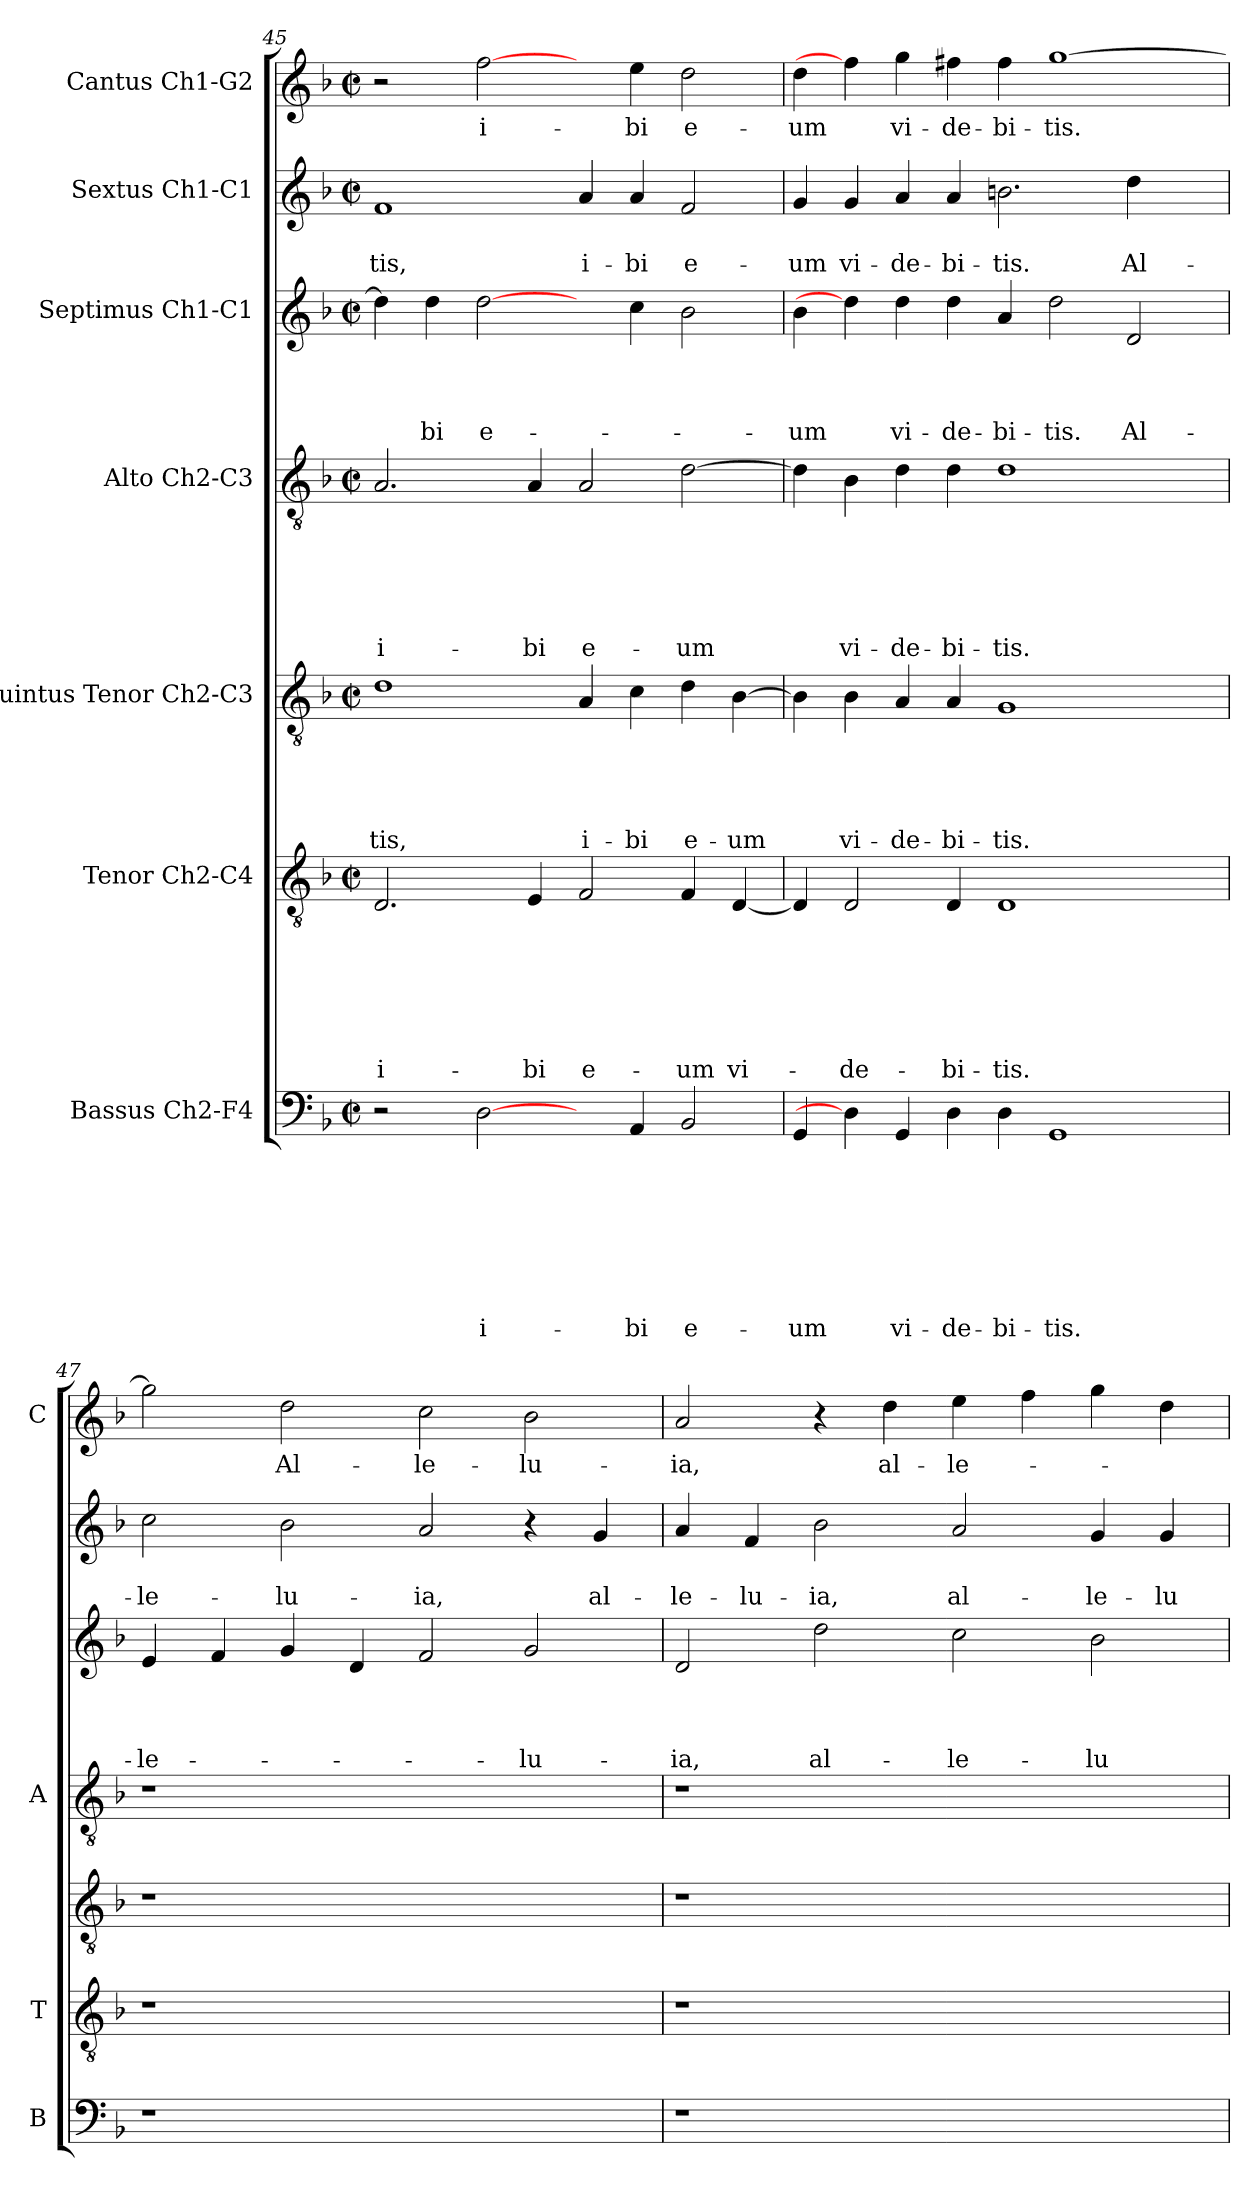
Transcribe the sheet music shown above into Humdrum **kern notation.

**kern	**text	**text	**text	**text	**text	**text	**text	**text	**kern	**text	**text	**text	**text	**text	**text	**text	**kern	**text	**text	**text	**text	**text	**kern	**text	**text	**text	**text	**text	**text	**kern	**text	**text	**text	**text	**kern	**text	**text	**kern	**text
*part7	*part7	*part7	*part7	*part7	*part7	*part7	*part7	*part7	*part6	*part6	*part6	*part6	*part6	*part6	*part6	*part6	*part5	*part5	*part5	*part5	*part5	*part5	*part4	*part4	*part4	*part4	*part4	*part4	*part4	*part3	*part3	*part3	*part3	*part3	*part2	*part2	*part2	*part1	*part1
*staff7	*staff7	*staff7	*staff7	*staff7	*staff7	*staff7	*staff7	*staff7	*staff6	*staff6	*staff6	*staff6	*staff6	*staff6	*staff6	*staff6	*staff5	*staff5	*staff5	*staff5	*staff5	*staff5	*staff4	*staff4	*staff4	*staff4	*staff4	*staff4	*staff4	*staff3	*staff3	*staff3	*staff3	*staff3	*staff2	*staff2	*staff2	*staff1	*staff1
*I"Bassus Ch2-F4	*	*	*	*	*	*	*	*	*I"Tenor Ch2-C4	*	*	*	*	*	*	*	*I"Quintus Tenor Ch2-C3	*	*	*	*	*	*I"Alto Ch2-C3	*	*	*	*	*	*	*I"Septimus Ch1-C1	*	*	*	*	*I"Sextus Ch1-C1	*	*	*I"Cantus Ch1-G2	*
*I'B	*	*	*	*	*	*	*	*	*I'T	*	*	*	*	*	*	*	*	*	*	*	*	*	*I'A	*	*	*	*	*	*	*	*	*	*	*	*	*	*	*I'C	*
!!LO:LB:g=z
*clefF4	*	*	*	*	*	*	*	*	*clefGv2	*	*	*	*	*	*	*	*clefGv2	*	*	*	*	*	*clefGv2	*	*	*	*	*	*	*clefG2	*	*	*	*	*clefG2	*	*	*clefG2	*
*k[b-]	*	*	*	*	*	*	*	*	*k[b-]	*	*	*	*	*	*	*	*k[b-]	*	*	*	*	*	*k[b-]	*	*	*	*	*	*	*k[b-]	*	*	*	*	*k[b-]	*	*	*k[b-]	*
*F:	*	*	*	*	*	*	*	*	*F:	*	*	*	*	*	*	*	*F:	*	*	*	*	*	*F:	*	*	*	*	*	*	*F:	*	*	*	*	*F:	*	*	*F:	*
*M2/2	*	*	*	*	*	*	*	*	*M2/2	*	*	*	*	*	*	*	*M2/2	*	*	*	*	*	*M2/2	*	*	*	*	*	*	*M2/2	*	*	*	*	*M2/2	*	*	*M2/2	*
*met(c|)	*	*	*	*	*	*	*	*	*met(c|)	*	*	*	*	*	*	*	*met(c|)	*	*	*	*	*	*met(c|)	*	*	*	*	*	*	*met(c|)	*	*	*	*	*met(c|)	*	*	*met(c|)	*
=45	=45	=45	=45	=45	=45	=45	=45	=45	=45	=45	=45	=45	=45	=45	=45	=45	=45	=45	=45	=45	=45	=45	=45	=45	=45	=45	=45	=45	=45	=45	=45	=45	=45	=45	=45	=45	=45	=45	=45
!	!	!	!	!	!	!	!	!	!	!	!	!	!	!	!	!LO:LY:b	!	!	!	!	!	!LO:LY:b	!	!	!	!	!	!	!LO:LY:b	!	!	!	!	!	!	!	!LO:LY:b	!	!
2r	.	.	.	.	.	.	.	.	2.D/	.	.	.	.	.	.	i-	1d	.	.	.	.	-tis,	2.A/	.	.	.	.	.	i-	4dd\]	.	.	.	.	1f	.	-tis,	2r	.
!	!	!	!	!	!	!	!	!	!	!	!	!	!	!	!	!	!	!	!	!	!	!	!	!	!	!	!	!	!	!	!	!	!	!LO:LY:b	!	!	!	!	!
.	.	.	.	.	.	.	.	.	.	.	.	.	.	.	.	.	.	.	.	.	.	.	.	.	.	.	.	.	.	4dd\	.	.	.	-bi	.	.	.	.	.
!	!	!	!	!	!	!	!	!LO:LY:b	!	!	!	!	!	!	!	!	!	!	!	!	!	!	!	!	!	!	!	!	!	!	!	!	!	!LO:LY:b	!	!	!	!	!LO:LY:b
[2D\	.	.	.	.	.	.	.	i-	.	.	.	.	.	.	.	.	.	.	.	.	.	.	.	.	.	.	.	.	.	[2dd\	.	.	.	e-	.	.	.	[2ff\	i-
!	!	!	!	!	!	!	!	!	!	!	!	!	!	!	!	!LO:LY:b	!	!	!	!	!	!	!	!	!	!	!	!	!LO:LY:b	!	!	!	!	!	!	!	!	!	!
.	.	.	.	.	.	.	.	.	4E/	.	.	.	.	.	.	-bi	.	.	.	.	.	.	4A/	.	.	.	.	.	-bi	.	.	.	.	.	.	.	.	.	.
!	!	!	!	!	!	!	!	!	!	!	!	!	!	!	!	!LO:LY:b	!	!	!	!	!	!LO:LY:b	!	!	!	!	!	!	!LO:LY:b	!	!	!	!	!	!	!	!LO:LY:b	!	!
4ryy	.	.	.	.	.	.	.	.	2F/	.	.	.	.	.	.	e-	4A/	.	.	.	.	i-	2A/	.	.	.	.	.	e-	4ryy	.	.	.	.	4a/	.	i-	4ryy	.
!	!	!	!	!	!	!	!	!LO:LY:b	!	!	!	!	!	!	!	!	!	!	!	!	!	!LO:LY:b	!	!	!	!	!	!	!	!	!	!	!	!	!	!	!LO:LY:b	!	!LO:LY:b
4AA/	.	.	.	.	.	.	.	-bi	.	.	.	.	.	.	.	.	4c\	.	.	.	.	-bi	.	.	.	.	.	.	.	4cc\	.	.	.	.	4a/	.	-bi	4ee\	-bi
!	!	!	!	!	!	!	!	!LO:LY:b	!	!	!	!	!	!	!	!LO:LY:b	!	!	!	!	!	!LO:LY:b	!	!	!	!	!	!	!LO:LY:b	!	!	!	!	!	!	!	!LO:LY:b	!	!LO:LY:b
2BB-/	.	.	.	.	.	.	.	e-	4F/	.	.	.	.	.	.	-um	4d\	.	.	.	.	e-	[2d\	.	.	.	.	.	-um	2b-\	.	.	.	.	2f/	.	e-	2dd\	e-
!	!	!	!	!	!	!	!	!	!	!	!	!	!	!	!	!LO:LY:b	!	!	!	!	!	!LO:LY:b	!	!	!	!	!	!	!	!	!	!	!	!	!	!	!	!	!
.	.	.	.	.	.	.	.	.	[4D/	.	.	.	.	.	.	vi-	[4B-\	.	.	.	.	-um	.	.	.	.	.	.	.	.	.	.	.	.	.	.	.	.	.
=46	=46	=46	=46	=46	=46	=46	=46	=46	=46	=46	=46	=46	=46	=46	=46	=46	=46	=46	=46	=46	=46	=46	=46	=46	=46	=46	=46	=46	=46	=46	=46	=46	=46	=46	=46	=46	=46	=46	=46
!	!	!	!	!	!	!	!	!LO:LY:b	!	!	!	!	!	!	!	!	!	!	!	!	!	!	!	!	!	!	!	!	!	!	!	!	!	!LO:LY:b	!	!	!LO:LY:b	!	!LO:LY:b
4GG/	.	.	.	.	.	.	.	-um	4D/]	.	.	.	.	.	.	.	4B-\]	.	.	.	.	.	4d\]	.	.	.	.	.	.	4b-\	.	.	.	-um	4g/	.	-um	4dd\	-um
!	!	!	!	!	!	!	!	!	!	!	!	!	!	!	!	!LO:LY:b	!	!	!	!	!	!LO:LY:b	!	!	!	!	!	!	!LO:LY:b	!	!	!	!	!	!	!	!LO:LY:b	!	!
4D\]	.	.	.	.	.	.	.	.	2D/	.	.	.	.	.	.	-de-	4B-\	.	.	.	.	vi-	4B-\	.	.	.	.	.	vi-	4dd\]	.	.	.	.	4g/	.	vi-	4ff\]	.
!	!	!	!	!	!	!	!	!LO:LY:b	!	!	!	!	!	!	!	!	!	!	!	!	!	!LO:LY:b	!	!	!	!	!	!	!LO:LY:b	!	!	!	!	!LO:LY:b	!	!	!LO:LY:b	!	!LO:LY:b
4GG/	.	.	.	.	.	.	.	vi-	.	.	.	.	.	.	.	.	4A/	.	.	.	.	-de-	4d\	.	.	.	.	.	-de-	4dd\	.	.	.	vi-	4a/	.	-de-	4gg\	vi-
!	!	!	!	!	!	!	!	!LO:LY:b	!	!	!	!	!	!	!	!LO:LY:b	!	!	!	!	!	!LO:LY:b	!	!	!	!	!	!	!LO:LY:b	!	!	!	!	!LO:LY:b	!	!	!LO:LY:b	!	!LO:LY:b
4D\	.	.	.	.	.	.	.	-de-	4D/	.	.	.	.	.	.	-bi-	4A/	.	.	.	.	-bi-	4d\	.	.	.	.	.	-bi-	4dd\	.	.	.	-de-	4a/	.	-bi-	4ff#X\	-de-
!	!	!	!	!	!	!	!	!LO:LY:b	!	!	!	!	!	!	!	!LO:LY:b	!	!	!	!	!	!LO:LY:b	!	!	!	!	!	!	!LO:LY:b	!	!	!	!	!LO:LY:b	!	!	!LO:LY:b	!	!LO:LY:b
4D\	.	.	.	.	.	.	.	-bi-	1D	.	.	.	.	.	.	-tis.	1G	.	.	.	.	-tis.	1d	.	.	.	.	.	-tis.	4a/	.	.	.	-bi-	2.bn\	.	-tis.	4ff#\	-bi-
!	!	!	!	!	!	!	!	!LO:LY:b	!	!	!	!	!	!	!	!	!	!	!	!	!	!	!	!	!	!	!	!	!	!	!	!	!	!LO:LY:b	!	!	!	!	!LO:LY:b
1GG	.	.	.	.	.	.	.	-tis.	.	.	.	.	.	.	.	.	.	.	.	.	.	.	.	.	.	.	.	.	.	2dd\	.	.	.	-tis.	.	.	.	[1gg	-tis.
!	!	!	!	!	!	!	!	!	!	!	!	!	!	!	!	!	!	!	!	!	!	!	!	!	!	!	!	!	!	!	!	!	!	!LO:LY:b	!	!	!LO:LY:b	!	!
.	.	.	.	.	.	.	.	.	.	.	.	.	.	.	.	.	.	.	.	.	.	.	.	.	.	.	.	.	.	2d/	.	.	.	Al-	4dd\	.	Al-	.	.
.	.	.	.	.	.	.	.	.	4ryy	.	.	.	.	.	.	.	4ryy	.	.	.	.	.	4ryy	.	.	.	.	.	.	.	.	.	.	.	4ryy	.	.	.	.
=47	=47	=47	=47	=47	=47	=47	=47	=47	=47	=47	=47	=47	=47	=47	=47	=47	=47	=47	=47	=47	=47	=47	=47	=47	=47	=47	=47	=47	=47	=47	=47	=47	=47	=47	=47	=47	=47	=47	=47
!	!	!	!	!	!	!	!	!	!	!	!	!	!	!	!	!	!	!	!	!	!	!	!	!	!	!	!	!	!	!	!	!	!	!LO:LY:b	!	!	!LO:LY:b	!	!
1r	.	.	.	.	.	.	.	.	1r	.	.	.	.	.	.	.	1r	.	.	.	.	.	1r	.	.	.	.	.	.	4e/	.	.	.	-le-	2cc\	.	-le-	2gg\]	.
.	.	.	.	.	.	.	.	.	.	.	.	.	.	.	.	.	.	.	.	.	.	.	.	.	.	.	.	.	.	4f/	.	.	.	.	.	.	.	.	.
!	!	!	!	!	!	!	!	!	!	!	!	!	!	!	!	!	!	!	!	!	!	!	!	!	!	!	!	!	!	!	!	!	!	!	!	!	!LO:LY:b	!	!LO:LY:b
.	.	.	.	.	.	.	.	.	.	.	.	.	.	.	.	.	.	.	.	.	.	.	.	.	.	.	.	.	.	4g/	.	.	.	.	2b-\	.	-lu-	2dd\	Al-
.	.	.	.	.	.	.	.	.	.	.	.	.	.	.	.	.	.	.	.	.	.	.	.	.	.	.	.	.	.	4d/	.	.	.	.	.	.	.	.	.
!	!	!	!	!	!	!	!	!	!	!	!	!	!	!	!	!	!	!	!	!	!	!	!	!	!	!	!	!	!	!	!	!	!	!	!	!	!LO:LY:b	!	!LO:LY:b
1ryy	.	.	.	.	.	.	.	.	1ryy	.	.	.	.	.	.	.	1ryy	.	.	.	.	.	1ryy	.	.	.	.	.	.	2f/	.	.	.	.	2a/	.	-ia,	2cc\	-le-
!	!	!	!	!	!	!	!	!	!	!	!	!	!	!	!	!	!	!	!	!	!	!	!	!	!	!	!	!	!	!	!	!	!	!LO:LY:b	!	!	!	!	!LO:LY:b
.	.	.	.	.	.	.	.	.	.	.	.	.	.	.	.	.	.	.	.	.	.	.	.	.	.	.	.	.	.	2g/	.	.	.	-lu-	4r	.	.	2b-\	-lu-
!	!	!	!	!	!	!	!	!	!	!	!	!	!	!	!	!	!	!	!	!	!	!	!	!	!	!	!	!	!	!	!	!	!	!	!	!	!LO:LY:b	!	!
.	.	.	.	.	.	.	.	.	.	.	.	.	.	.	.	.	.	.	.	.	.	.	.	.	.	.	.	.	.	.	.	.	.	.	4g/	.	al-	.	.
=48	=48	=48	=48	=48	=48	=48	=48	=48	=48	=48	=48	=48	=48	=48	=48	=48	=48	=48	=48	=48	=48	=48	=48	=48	=48	=48	=48	=48	=48	=48	=48	=48	=48	=48	=48	=48	=48	=48	=48
!	!	!	!	!	!	!	!	!	!	!	!	!	!	!	!	!	!	!	!	!	!	!	!	!	!	!	!	!	!	!	!	!	!	!LO:LY:b	!	!	!LO:LY:b	!	!LO:LY:b
1r	.	.	.	.	.	.	.	.	1r	.	.	.	.	.	.	.	1r	.	.	.	.	.	1r	.	.	.	.	.	.	2d/	.	.	.	-ia,	4a/	.	-le-	2a/	-ia,
!	!	!	!	!	!	!	!	!	!	!	!	!	!	!	!	!	!	!	!	!	!	!	!	!	!	!	!	!	!	!	!	!	!	!	!	!	!LO:LY:b	!	!
.	.	.	.	.	.	.	.	.	.	.	.	.	.	.	.	.	.	.	.	.	.	.	.	.	.	.	.	.	.	.	.	.	.	.	4f/	.	-lu-	.	.
!	!	!	!	!	!	!	!	!	!	!	!	!	!	!	!	!	!	!	!	!	!	!	!	!	!	!	!	!	!	!	!	!	!	!LO:LY:b	!	!	!LO:LY:b	!	!
.	.	.	.	.	.	.	.	.	.	.	.	.	.	.	.	.	.	.	.	.	.	.	.	.	.	.	.	.	.	2dd\	.	.	.	al-	2b-\	.	-ia,	4r	.
!	!	!	!	!	!	!	!	!	!	!	!	!	!	!	!	!	!	!	!	!	!	!	!	!	!	!	!	!	!	!	!	!	!	!	!	!	!	!	!LO:LY:b
.	.	.	.	.	.	.	.	.	.	.	.	.	.	.	.	.	.	.	.	.	.	.	.	.	.	.	.	.	.	.	.	.	.	.	.	.	.	4dd\	al-
!	!	!	!	!	!	!	!	!	!	!	!	!	!	!	!	!	!	!	!	!	!	!	!	!	!	!	!	!	!	!	!	!	!	!LO:LY:b	!	!	!LO:LY:b	!	!LO:LY:b
1ryy	.	.	.	.	.	.	.	.	1ryy	.	.	.	.	.	.	.	1ryy	.	.	.	.	.	1ryy	.	.	.	.	.	.	2cc\	.	.	.	-le-	2a/	.	al-	4ee\	-le-
.	.	.	.	.	.	.	.	.	.	.	.	.	.	.	.	.	.	.	.	.	.	.	.	.	.	.	.	.	.	.	.	.	.	.	.	.	.	4ff\	.
!	!	!	!	!	!	!	!	!	!	!	!	!	!	!	!	!	!	!	!	!	!	!	!	!	!	!	!	!	!	!	!	!	!	!LO:LY:b	!	!	!LO:LY:b	!	!
.	.	.	.	.	.	.	.	.	.	.	.	.	.	.	.	.	.	.	.	.	.	.	.	.	.	.	.	.	.	2b-\	.	.	.	-lu-	4g/	.	-le-	4gg\	.
!	!	!	!	!	!	!	!	!	!	!	!	!	!	!	!	!	!	!	!	!	!	!	!	!	!	!	!	!	!	!	!	!	!	!	!	!	!LO:LY:b	!	!
.	.	.	.	.	.	.	.	.	.	.	.	.	.	.	.	.	.	.	.	.	.	.	.	.	.	.	.	.	.	.	.	.	.	.	4g/	.	-lu-	4dd\	.
=	=	=	=	=	=	=	=	=	=	=	=	=	=	=	=	=	=	=	=	=	=	=	=	=	=	=	=	=	=	=	=	=	=	=	=	=	=	=	=
*-	*-	*-	*-	*-	*-	*-	*-	*-	*-	*-	*-	*-	*-	*-	*-	*-	*-	*-	*-	*-	*-	*-	*-	*-	*-	*-	*-	*-	*-	*-	*-	*-	*-	*-	*-	*-	*-	*-	*-
